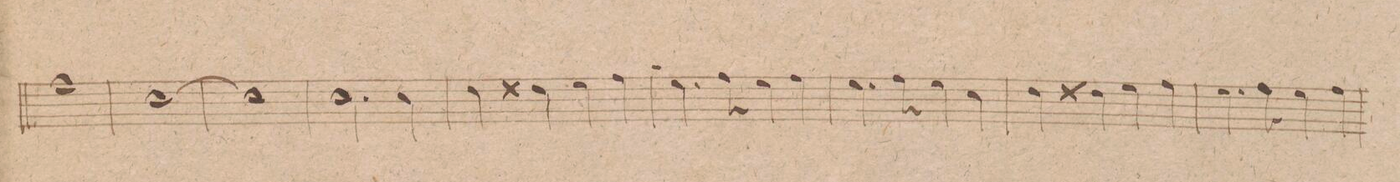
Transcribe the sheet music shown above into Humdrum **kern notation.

**kern	**dynam
*I"Fagotto. 2do	*
*clefF4	*
*k[f#c#g#]	*
*met(c|)	*
*M2/2	*
1A	.
=177	=177
[1E	.
=178	=178
1E]	.
=179	=179
2.E\	.
4E\	.
=180	=180
4F#\	.
4F##X\	.
4G#\	.
4A\	.
=181	=181
4.G#\	.
8A\	.
4G#\	.
4A\	.
=182	=182
4.G#\	.
8A\	.
4G#\	.
4E\	.
=183	=183
4F#\	.
4F##X\	.
4G#\	.
4A\	.
=184	=184
4.G#\	.
8A\	.
4G#\	.
4A\	.
=185	=185
*-	*-
